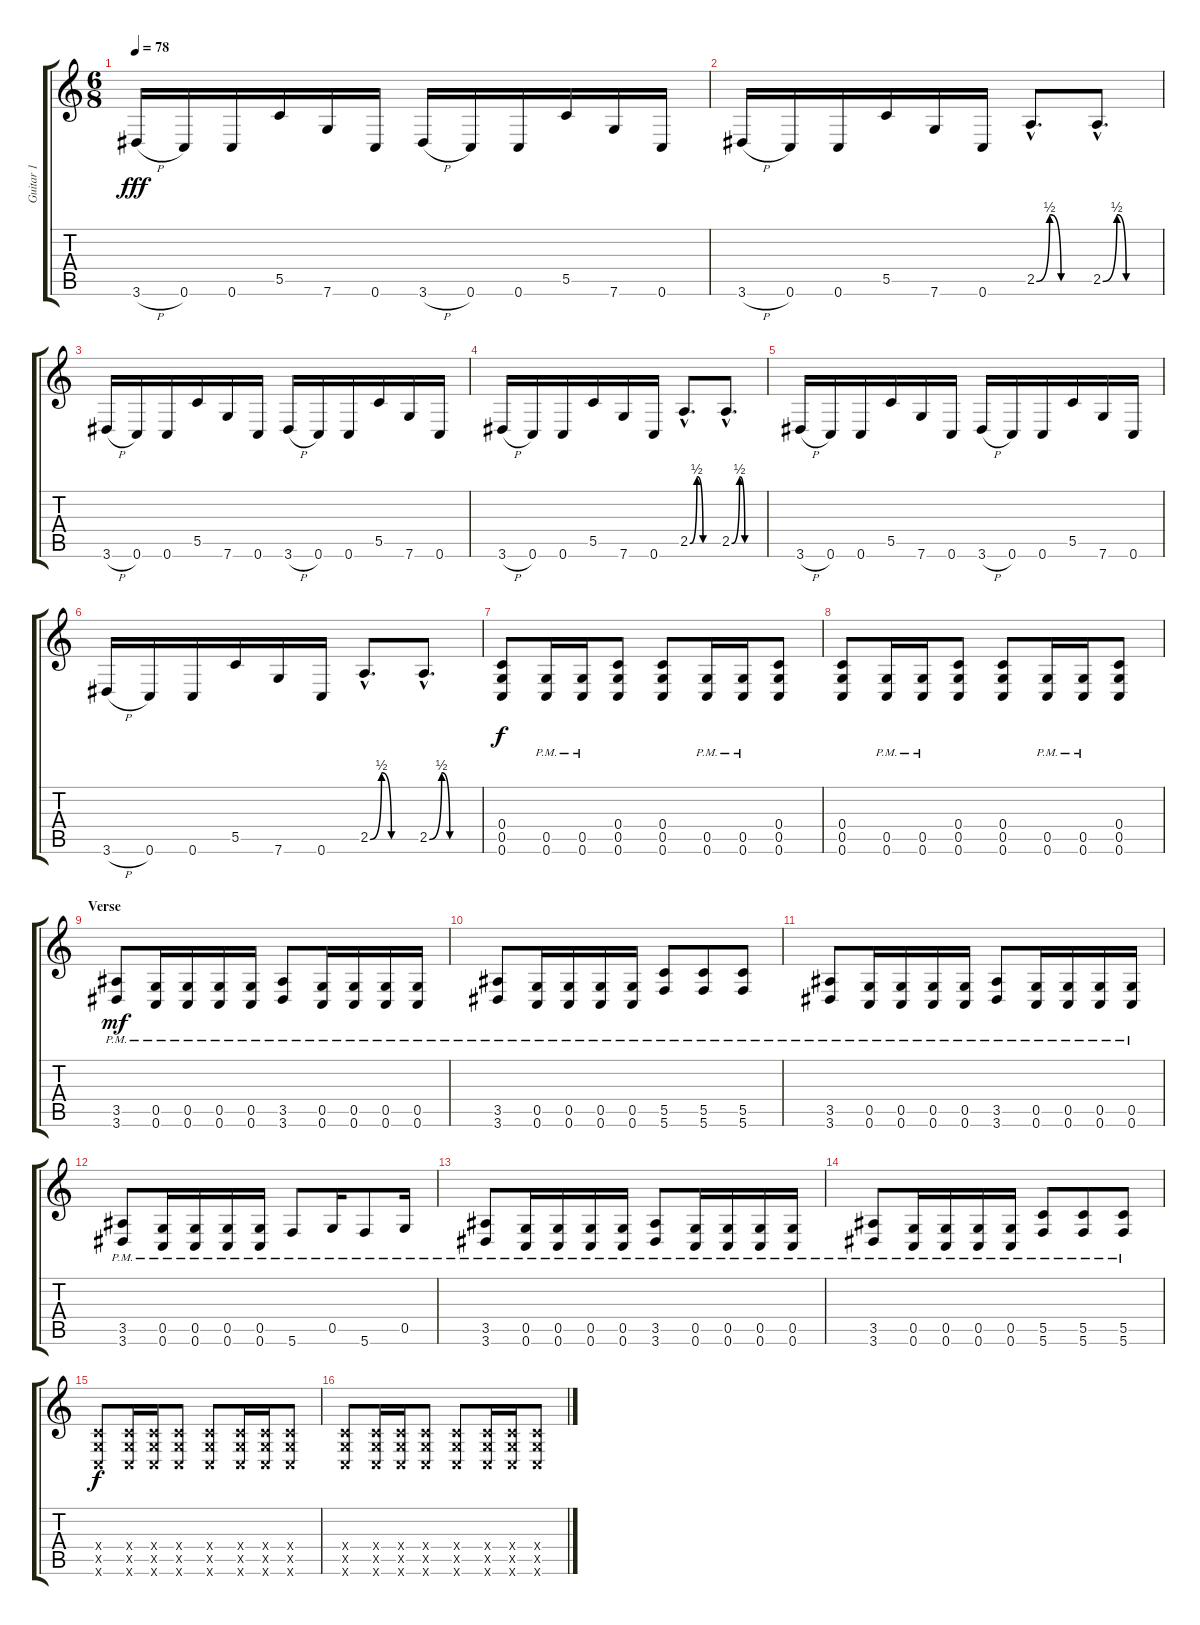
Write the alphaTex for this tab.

\track ("Guitar 1" "Guitar 1") {instrument distortionguitar}
\staff {score tabs}
\tuning (D4 A3 F3 C3 G2 C2) {hide}
\ts (6 8)
\tempo 78
\clef g2
\ks c
3.6{h}.16{dy fff} 0.6.16 0.6.16 5.5.16 7.6.16 0.6.16 3.6{h}.16 0.6.16 0.6.16 5.5.16 7.6.16 0.6.16 |
3.6{h}.16 0.6.16 0.6.16 5.5.16 7.6.16 0.6.16 2.5{be (custom 0 0 15 2 28 0 60 0) hac}.8{d} 2.5{be (custom 0 0 15 2 25 0 45 0 60 0) hac}.8{d} |
3.6{h}.16 0.6.16 0.6.16 5.5.16 7.6.16 0.6.16 3.6{h}.16 0.6.16 0.6.16 5.5.16 7.6.16 0.6.16 |
3.6{h}.16 0.6.16 0.6.16 5.5.16 7.6.16 0.6.16 2.5{be (custom 0 0 15 2 28 0 60 0) hac}.8{d} 2.5{be (custom 0 0 15 2 25 0 45 0 60 0) hac}.8{d} |
3.6{h}.16 0.6.16 0.6.16 5.5.16 7.6.16 0.6.16 3.6{h}.16 0.6.16 0.6.16 5.5.16 7.6.16 0.6.16 |
3.6{h}.16 0.6.16 0.6.16 5.5.16 7.6.16 0.6.16 2.5{be (custom 0 0 15 2 28 0 60 0) hac}.8{d} 2.5{be (custom 0 0 15 2 25 0 45 0 60 0) hac}.8{d} |
(0.4 0.5 0.6).8{dy f} (0.5{pm} 0.6{pm}).16 (0.5{pm} 0.6{pm}).16 (0.4 0.5 0.6).8 (0.4 0.5 0.6).8 (0.5{pm} 0.6{pm}).16 (0.5{pm} 0.6{pm}).16 (0.4 0.5 0.6).8 |
(0.4 0.5 0.6).8 (0.5{pm} 0.6{pm}).16 (0.5{pm} 0.6{pm}).16 (0.4 0.5 0.6).8 (0.4 0.5 0.6).8 (0.5{pm} 0.6{pm}).16 (0.5{pm} 0.6{pm}).16 (0.4 0.5 0.6).8 |
\section ("" "Verse")
(3.5{pm} 3.6{pm}).8{dy mf} (0.5{pm} 0.6{pm}).16 (0.5{pm} 0.6{pm}).16 (0.5{pm} 0.6{pm}).16 (0.5{pm} 0.6{pm}).16 (3.5{pm} 3.6{pm}).8 (0.5{pm} 0.6{pm}).16 (0.5{pm} 0.6{pm}).16 (0.5{pm} 0.6{pm}).16 (0.5{pm} 0.6{pm}).16 |
(3.5{pm} 3.6{pm}).8 (0.5{pm} 0.6{pm}).16 (0.5{pm} 0.6{pm}).16 (0.5{pm} 0.6{pm}).16 (0.5{pm} 0.6{pm}).16 (5.5{pm} 5.6{pm}).8 (5.5{pm} 5.6{pm}).8 (5.5{pm} 5.6{pm}).8 |
(3.5{pm} 3.6{pm}).8 (0.5{pm} 0.6{pm}).16 (0.5{pm} 0.6{pm}).16 (0.5{pm} 0.6{pm}).16 (0.5{pm} 0.6{pm}).16 (3.5{pm} 3.6{pm}).8 (0.5{pm} 0.6{pm}).16 (0.5{pm} 0.6{pm}).16 (0.5{pm} 0.6{pm}).16 (0.5{pm} 0.6{pm}).16 |
(3.5{pm} 3.6{pm}).8 (0.5{pm} 0.6{pm}).16 (0.5{pm} 0.6{pm}).16 (0.5{pm} 0.6{pm}).16 (0.5{pm} 0.6{pm}).16 5.6{pm}.8 0.5{pm}.16 5.6{pm}.8 0.5{pm}.16 |
(3.5{pm} 3.6{pm}).8 (0.5{pm} 0.6{pm}).16 (0.5{pm} 0.6{pm}).16 (0.5{pm} 0.6{pm}).16 (0.5{pm} 0.6{pm}).16 (3.5{pm} 3.6{pm}).8 (0.5{pm} 0.6{pm}).16 (0.5{pm} 0.6{pm}).16 (0.5{pm} 0.6{pm}).16 (0.5{pm} 0.6{pm}).16 |
(3.5{pm} 3.6{pm}).8 (0.5{pm} 0.6{pm}).16 (0.5{pm} 0.6{pm}).16 (0.5{pm} 0.6{pm}).16 (0.5{pm} 0.6{pm}).16 (5.5{pm} 5.6{pm}).8 (5.5{pm} 5.6{pm}).8 (5.5{pm} 5.6{pm}).8 |
(0.4{x} 0.5{x} 0.6{x}).8{dy f} (0.4{x} 0.5{x} 0.6{x}).16 (0.4{x} 0.5{x} 0.6{x}).16 (0.4{x} 0.5{x} 0.6{x}).8 (0.4{x} 0.5{x} 0.6{x}).8 (0.4{x} 0.5{x} 0.6{x}).16 (0.4{x} 0.5{x} 0.6{x}).16 (0.4{x} 0.5{x} 0.6{x}).8 |
(0.4{x} 0.5{x} 0.6{x}).8 (0.4{x} 0.5{x} 0.6{x}).16 (0.4{x} 0.5{x} 0.6{x}).16 (0.4{x} 0.5{x} 0.6{x}).8 (0.4{x} 0.5{x} 0.6{x}).8 (0.4{x} 0.5{x} 0.6{x}).16 (0.4{x} 0.5{x} 0.6{x}).16 (0.4{x} 0.5{x} 0.6{x}).8
